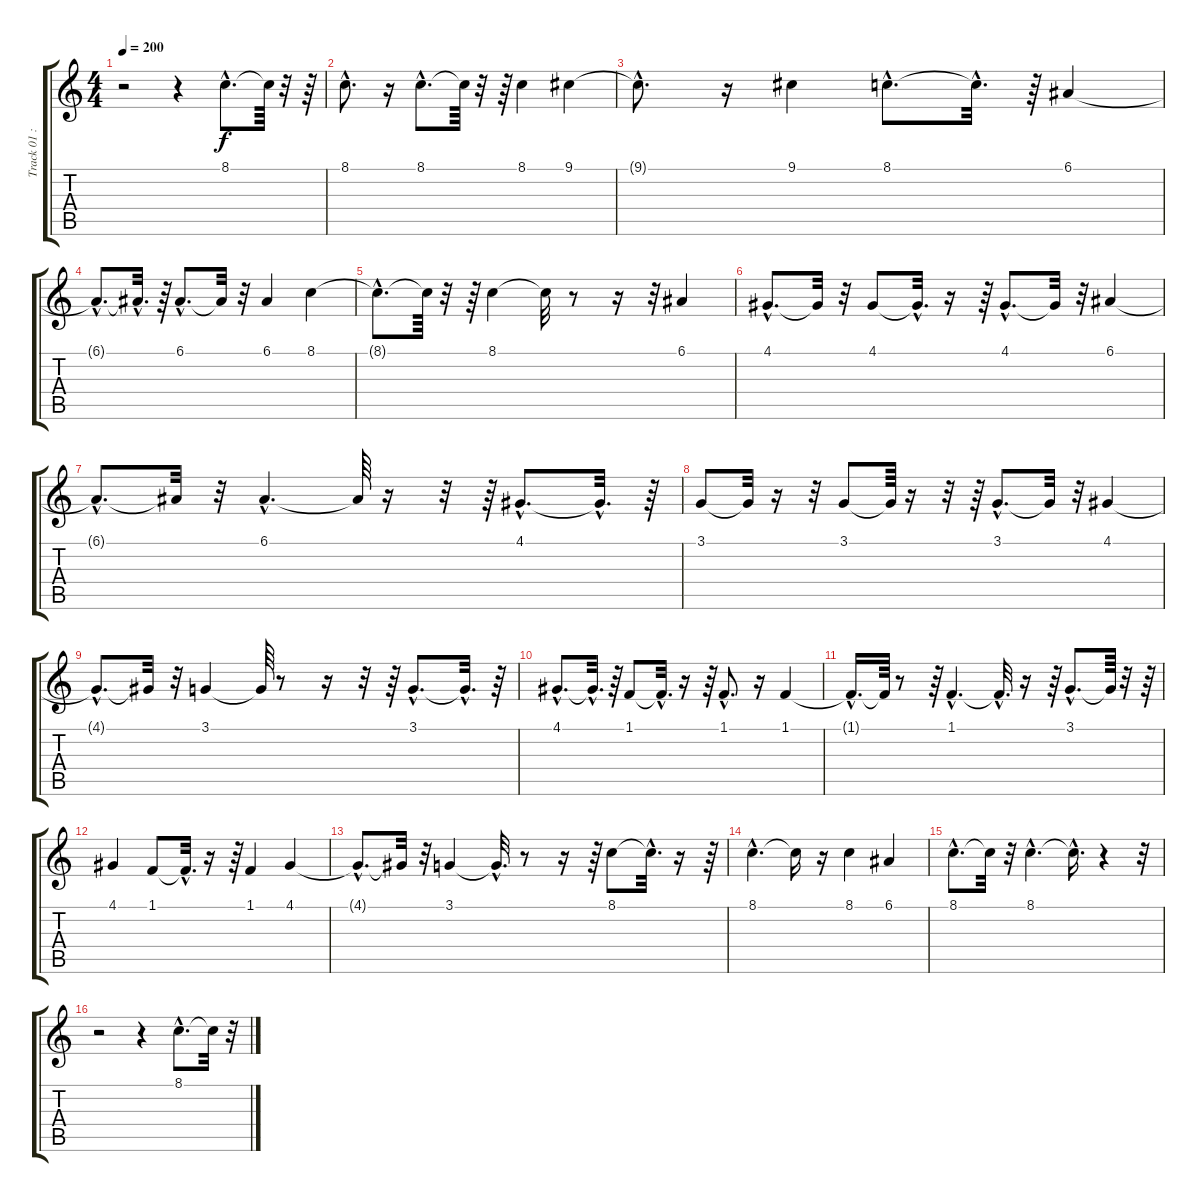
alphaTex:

\track ("Track 01 : unspecified" "Track 01 :") {instrument flute}
\staff {score tabs}
\tuning (E4 B3 G3 D3 A2 E2) {hide}
\ts (4 4)
\tempo 200
\clef g2
\ks c
r.2{dy f} r.4 8.1{hac}.8{d} 8.1{t}.64 r.32 r.64 |
8.1{hac}.8{d} r.16 8.1{hac}.8{d} 8.1{t}.64 r.32 r.64 8.1.4 9.1.4 |
9.1{hac t}.8{d} r.16 9.1.4 8.1{hac}.8{d} 8.1{hac t}.32{d} r.64 6.1.4 |
6.1{hac t}.8{d} 6.1{hac t}.32{d} r.64 6.1{hac}.8{d} 6.1{t}.32 r.32 6.1.4 8.1.4 |
8.1{hac t}.8{d} 8.1{t}.64 r.32 r.64 8.1.4 8.1{t}.32 r.8 r.16 r.32 6.1.4 |
4.1{hac}.8{d} 4.1{t}.32 r.32 4.1.8 4.1{hac t}.32{d} r.16 r.64 4.1{hac}.8{d} 4.1{t}.32 r.32 6.1.4 |
6.1{hac t}.8{d} 6.1{t}.32 r.32 6.1{hac}.4{d} 6.1{t}.64 r.16 r.32 r.64 4.1{hac}.8{d} 4.1{hac t}.32{d} r.64 |
3.1.8 3.1{t}.32 r.16 r.32 3.1.8 3.1{t}.64 r.16 r.32 r.64 3.1{hac}.8{d} 3.1{t}.32 r.32 4.1.4 |
4.1{hac t}.8{d} 4.1{t}.32 r.32 3.1.4 3.1{t}.64 r.8 r.16 r.32 r.64 3.1{hac}.8{d} 3.1{hac t}.32{d} r.64 |
4.1{hac}.8{d} 4.1{hac t}.32{d} r.64 1.1.8 1.1{hac t}.32{d} r.16 r.64 1.1{hac}.8{d} r.16 1.1.4 |
1.1{hac t}.16{d} 1.1{t}.64 r.8 r.64 1.1{hac}.4{d} 1.1{hac t}.32{d} r.16 r.64 3.1{hac}.8{d} 3.1{t}.64 r.32 r.64 |
4.1.4 1.1.8 1.1{hac t}.32{d} r.16 r.64 1.1.4 4.1.4 |
4.1{hac t}.8{d} 4.1{t}.32 r.32 3.1.4 3.1{hac t}.32{d} r.8 r.16 r.64 8.1.8 8.1{hac t}.32{d} r.16 r.64 |
8.1{hac}.4{d} 8.1{t}.16 r.16 8.1.4 6.1.4 |
8.1{hac}.8{d} 8.1{t}.32 r.32 8.1{hac}.4{d} 8.1{hac t}.16{d} r.4 r.32 |
r.2 r.4 8.1{hac}.8{d} 8.1{t}.32 r.32
